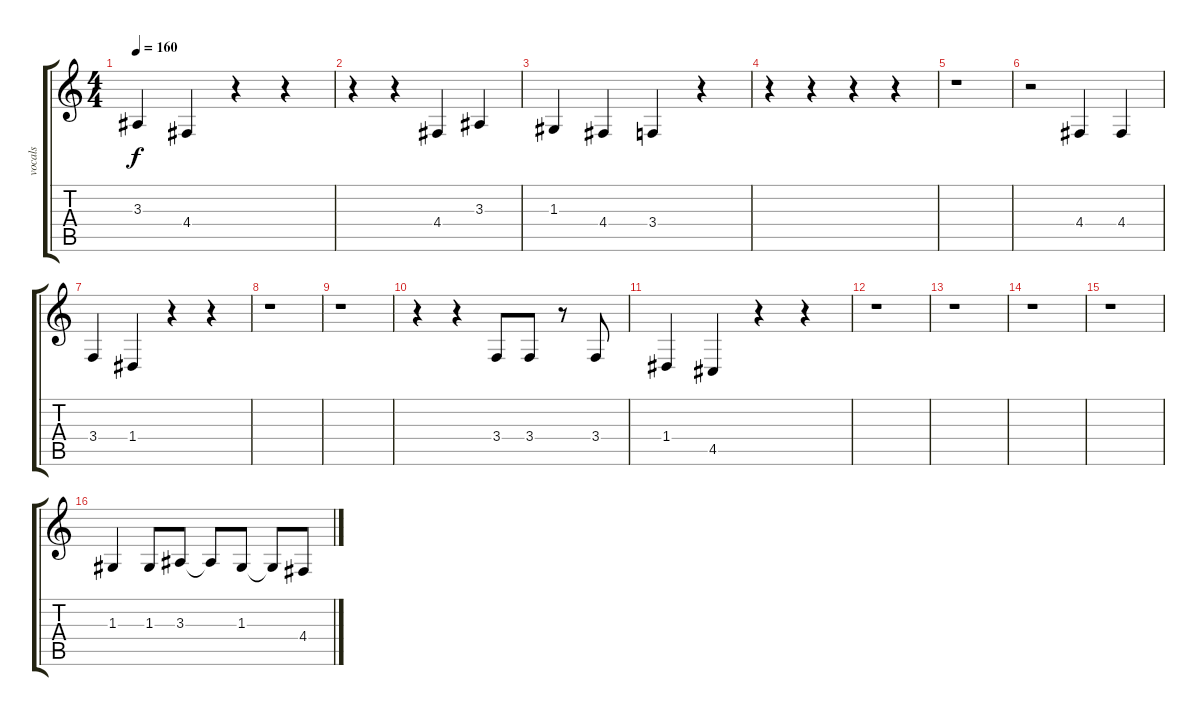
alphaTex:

\track ("vocals" "vocals") {instrument marimba}
\staff {score tabs}
\tuning (E4 B3 G3 D3 A2 E2) {hide}
\ts (4 4)
\tempo 160
\clef g2
\ks c
3.3.4{dy f} 4.4.4 r.4 r.4 |
r.4 r.4 4.4.4 3.3.4 |
1.3.4 4.4.4 3.4.4 r.4 |
r.4 r.4 r.4 r.4 |
r.1 |
r.2 4.4.4 4.4.4 |
3.4.4 1.4.4 r.4 r.4 |
r.1 |
r.1 |
r.4 r.4 3.4.8 3.4.8 r.8 3.4.8 |
1.4.4 4.5.4 r.4 r.4 |
r.1 |
r.1 |
r.1 |
r.1 |
1.3.4 1.3.8 3.3.8 3.3{t}.8 1.3.8 1.3{t}.8 4.4.8
